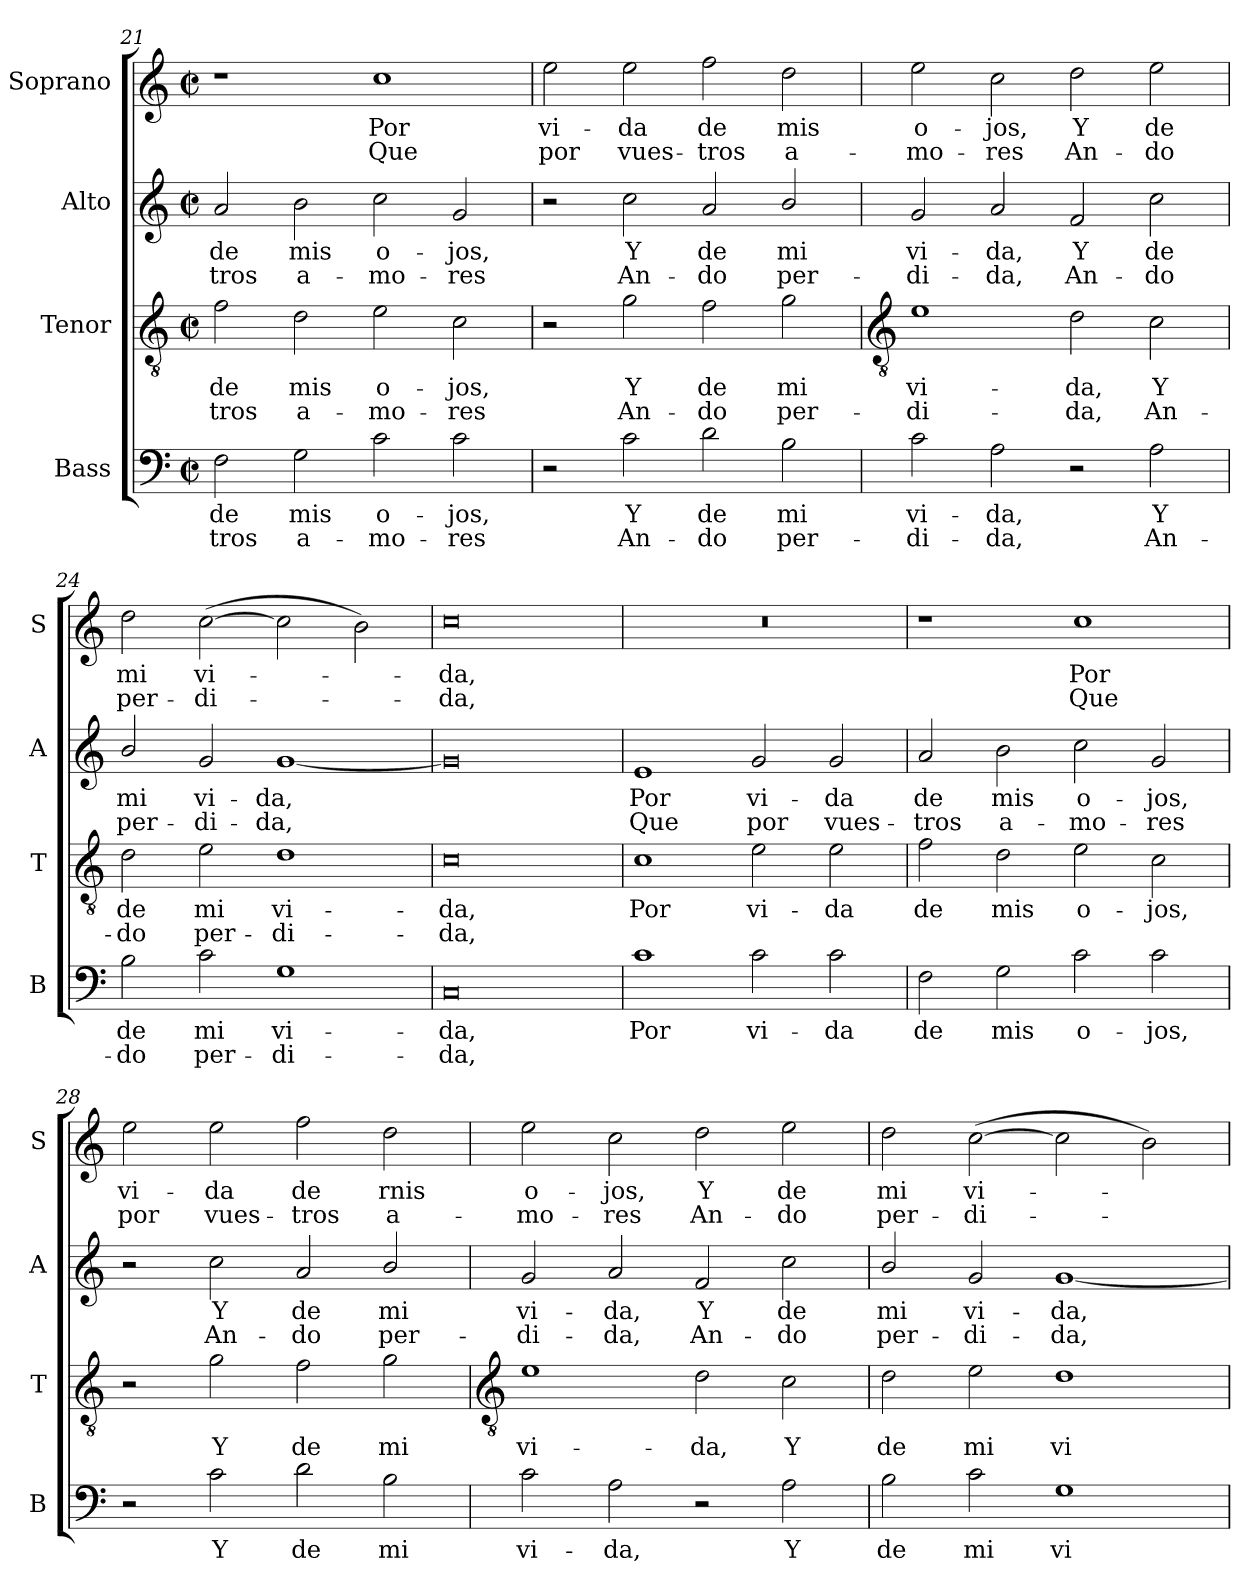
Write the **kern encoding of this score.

**kern	**text	**text	**kern	**text	**text	**kern	**text	**text	**kern	**text	**text
*part4	*part4	*part4	*part3	*part3	*part3	*part2	*part2	*part2	*part1	*part1	*part1
*staff4	*staff4	*staff4	*staff3	*staff3	*staff3	*staff2	*staff2	*staff2	*staff1	*staff1	*staff1
*I"Bass	*	*	*I"Tenor	*	*	*I"Alto	*	*	*I"Soprano	*	*
*I'B	*	*	*I'T	*	*	*I'A	*	*	*I'S	*	*
*clefF4	*	*	*clefGv2	*	*	*clefG2	*	*	*clefG2	*	*
*k[]	*	*	*k[]	*	*	*k[]	*	*	*k[]	*	*
*C:	*	*	*C:	*	*	*C:	*	*	*C:	*	*
*M4/2	*	*	*M4/2	*	*	*M4/2	*	*	*M4/2	*	*
*met(c|)	*	*	*met(c|)	*	*	*met(c|)	*	*	*met(c|)	*	*
=21	=21	=21	=21	=21	=21	=21	=21	=21	=21	=21	=21
!	!LO:LY:b	!LO:LY:b	!	!LO:LY:b	!LO:LY:b	!	!LO:LY:b	!LO:LY:b	!	!	!
2F	-de	tros	2f	-de	tros	2a	-de	tros	1r	.	.
!	!LO:LY:b	!LO:LY:b	!	!LO:LY:b	!LO:LY:b	!	!LO:LY:b	!LO:LY:b	!	!	!
2G	mis	a-	2d	mis	a-	2b	mis	a-	.	.	.
!	!LO:LY:b	!LO:LY:b	!	!LO:LY:b	!LO:LY:b	!	!LO:LY:b	!LO:LY:b	!	!LO:LY:b	!LO:LY:b
2c	-o-	-mo-	2e	-o-	-mo-	2cc	-o-	-mo-	1cc	Por	Que
!	!LO:LY:b	!LO:LY:b	!	!LO:LY:b	!LO:LY:b	!	!LO:LY:b	!LO:LY:b	!	!	!
2c	-jos,	res	2c	-jos,	res	2g	-jos,	res	.	.	.
=22	=22	=22	=22	=22	=22	=22	=22	=22	=22	=22	=22
!	!	!	!	!	!	!	!	!	!	!LO:LY:b	!LO:LY:b
2r	.	.	2r	.	.	2r	.	.	2ee	vi-	-por
!	!LO:LY:b	!LO:LY:b	!	!LO:LY:b	!LO:LY:b	!	!LO:LY:b	!LO:LY:b	!	!LO:LY:b	!LO:LY:b
2c	Y	An-	2g	Y	An-	2cc	Y	An-	2ee	da	vues-
!	!LO:LY:b	!LO:LY:b	!	!LO:LY:b	!LO:LY:b	!	!LO:LY:b	!LO:LY:b	!	!LO:LY:b	!LO:LY:b
2d	-de	do	2f	-de	do	2a	-de	do	2ff	-de	tros
!	!LO:LY:b	!LO:LY:b	!	!LO:LY:b	!LO:LY:b	!	!LO:LY:b	!LO:LY:b	!	!LO:LY:b	!LO:LY:b
2B	mi	per-	2g	mi	per-	2b/	mi	per-	2dd	mis	a-
!!LO:LB:g=z
=23	=23	=23	=23	=23	=23	=23	=23	=23	=23	=23	=23
*	*	*	*clefGv2	*	*	*	*	*	*	*	*
!	!LO:LY:b	!LO:LY:b	!	!LO:LY:b	!LO:LY:b	!	!LO:LY:b	!LO:LY:b	!	!LO:LY:b	!LO:LY:b
2c	-vi-	-di-	1e	-vi-	-di-	2g	-vi-	-di-	2ee	-o-	-mo-
!	!LO:LY:b	!LO:LY:b	!	!	!	!	!LO:LY:b	!LO:LY:b	!	!LO:LY:b	!LO:LY:b
2A	-da,	da,	.	.	.	2a	-da,	da,	2cc	-jos,	res
!	!	!	!	!LO:LY:b	!LO:LY:b	!	!LO:LY:b	!LO:LY:b	!	!LO:LY:b	!LO:LY:b
2r	.	.	2d	-da,	da,	2f	Y	An-	2dd	Y	An-
!	!LO:LY:b	!LO:LY:b	!	!LO:LY:b	!LO:LY:b	!	!LO:LY:b	!LO:LY:b	!	!LO:LY:b	!LO:LY:b
2A	Y	An-	2c	Y	An-	2cc	-de	do	2ee	-de	do
=24	=24	=24	=24	=24	=24	=24	=24	=24	=24	=24	=24
!	!LO:LY:b	!LO:LY:b	!	!LO:LY:b	!LO:LY:b	!	!LO:LY:b	!LO:LY:b	!	!LO:LY:b	!LO:LY:b
2B	-de	do	2d	-de	do	2b/	mi	per-	2dd	mi	per-
!	!LO:LY:b	!LO:LY:b	!	!LO:LY:b	!LO:LY:b	!	!LO:LY:b	!LO:LY:b	!	!LO:LY:b	!LO:LY:b
2c	mi	per-	2e	mi	per-	2g	-vi-	-di-	(>[2cc	-vi-	di-
!	!LO:LY:b	!LO:LY:b	!	!LO:LY:b	!LO:LY:b	!	!LO:LY:b	!LO:LY:b	!	!	!
1G	-vi-	-di-	1d	-vi-	-di-	[1g	-da,	da,	2cc]	.	.
.	.	.	.	.	.	.	.	.	2b)	.	.
=25	=25	=25	=25	=25	=25	=25	=25	=25	=25	=25	=25
!	!LO:LY:b	!LO:LY:b	!	!LO:LY:b	!LO:LY:b	!	!	!	!	!LO:LY:b	!LO:LY:b
0C	-da,	da,	0c	-da,	da,	0g]	.	.	0cc	da,	da,
=26	=26	=26	=26	=26	=26	=26	=26	=26	=26	=26	=26
!	!LO:LY:b	!	!	!LO:LY:b	!	!	!LO:LY:b	!LO:LY:b	!	!	!
1c	Por	.	1c	Por	.	1e	Por	Que	0r	.	.
!	!LO:LY:b	!	!	!LO:LY:b	!	!	!LO:LY:b	!LO:LY:b	!	!	!
2c	vi-	.	2e	vi-	.	2g	vi-	-por	.	.	.
!	!LO:LY:b	!	!	!LO:LY:b	!	!	!LO:LY:b	!LO:LY:b	!	!	!
2c	-da	.	2e	-da	.	2g	da	vues-	.	.	.
=27	=27	=27	=27	=27	=27	=27	=27	=27	=27	=27	=27
!	!LO:LY:b	!	!	!LO:LY:b	!	!	!LO:LY:b	!LO:LY:b	!	!	!
2F	de	.	2f	de	.	2a	-de	tros	1r	.	.
!	!LO:LY:b	!	!	!LO:LY:b	!	!	!LO:LY:b	!LO:LY:b	!	!	!
2G	mis	.	2d	mis	.	2b	mis	a-	.	.	.
!	!LO:LY:b	!	!	!LO:LY:b	!	!	!LO:LY:b	!LO:LY:b	!	!LO:LY:b	!LO:LY:b
2c	o-	.	2e	o-	.	2cc	-o-	-mo-	1cc	Por	Que
!	!LO:LY:b	!	!	!LO:LY:b	!	!	!LO:LY:b	!LO:LY:b	!	!	!
2c	-jos,	.	2c	-jos,	.	2g	-jos,	res	.	.	.
=28	=28	=28	=28	=28	=28	=28	=28	=28	=28	=28	=28
!	!	!	!	!	!	!	!	!	!	!LO:LY:b	!LO:LY:b
2r	.	.	2r	.	.	2r	.	.	2ee	vi-	-por
!	!LO:LY:b	!	!	!LO:LY:b	!	!	!LO:LY:b	!LO:LY:b	!	!LO:LY:b	!LO:LY:b
2c	Y	.	2g	Y	.	2cc	Y	An-	2ee	da	vues-
!	!LO:LY:b	!	!	!LO:LY:b	!	!	!LO:LY:b	!LO:LY:b	!	!LO:LY:b	!LO:LY:b
2d	de	.	2f	de	.	2a	-de	do	2ff	-de	tros
!	!LO:LY:b	!	!	!LO:LY:b	!	!	!LO:LY:b	!LO:LY:b	!	!LO:LY:b	!LO:LY:b
2B	mi	.	2g	mi	.	2b/	mi	per-	2dd	rnis	a-
!!LO:LB:g=z
=29	=29	=29	=29	=29	=29	=29	=29	=29	=29	=29	=29
*	*	*	*clefGv2	*	*	*	*	*	*	*	*
!	!LO:LY:b	!	!	!LO:LY:b	!	!	!LO:LY:b	!LO:LY:b	!	!LO:LY:b	!LO:LY:b
2c	vi-	.	1e	vi-	.	2g	-vi-	-di-	2ee	-o-	-mo-
!	!LO:LY:b	!	!	!	!	!	!LO:LY:b	!LO:LY:b	!	!LO:LY:b	!LO:LY:b
2A	-da,	.	.	.	.	2a	-da,	da,	2cc	-jos,	res
!	!	!	!	!LO:LY:b	!	!	!LO:LY:b	!LO:LY:b	!	!LO:LY:b	!LO:LY:b
2r	.	.	2d	-da,	.	2f	Y	An-	2dd	Y	An-
!	!LO:LY:b	!	!	!LO:LY:b	!	!	!LO:LY:b	!LO:LY:b	!	!LO:LY:b	!LO:LY:b
2A	Y	.	2c	Y	.	2cc	-de	do	2ee	-de	do
=30	=30	=30	=30	=30	=30	=30	=30	=30	=30	=30	=30
!	!LO:LY:b	!	!	!LO:LY:b	!	!	!LO:LY:b	!LO:LY:b	!	!LO:LY:b	!LO:LY:b
2B	de	.	2d	de	.	2b/	mi	per-	2dd	mi	per-
!	!LO:LY:b	!	!	!LO:LY:b	!	!	!LO:LY:b	!LO:LY:b	!	!LO:LY:b	!LO:LY:b
2c	mi	.	2e	mi	.	2g	-vi-	-di-	(>[2cc	-vi-	di-
!	!LO:LY:b	!	!	!LO:LY:b	!	!	!LO:LY:b	!LO:LY:b	!	!	!
1G	vi-	.	1d	vi-	.	[1g	-da,	da,	2cc]	.	.
.	.	.	.	.	.	.	.	.	2b)	.	.
=	=	=	=	=	=	=	=	=	=	=	=
*-	*-	*-	*-	*-	*-	*-	*-	*-	*-	*-	*-
